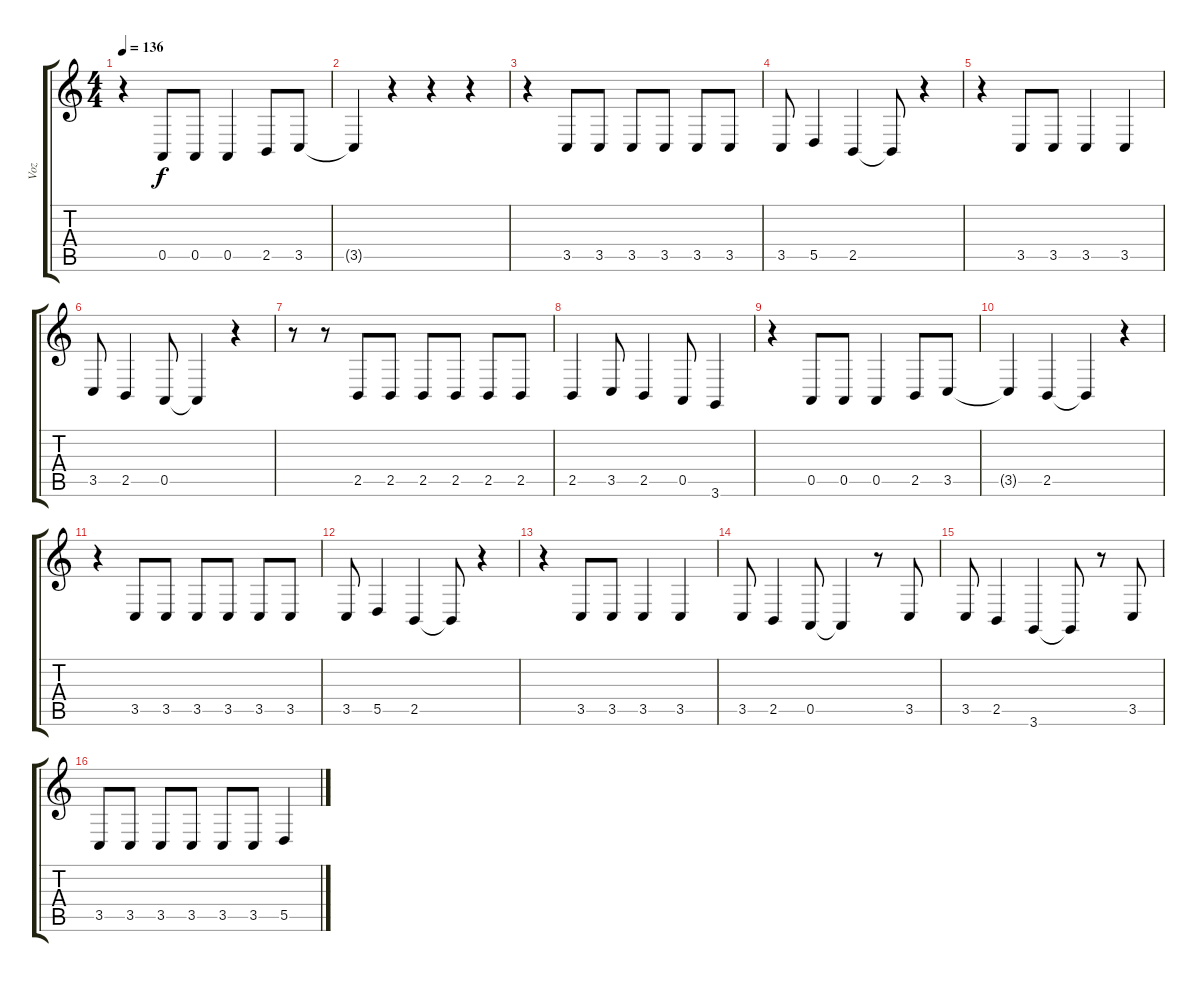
\track ("Voz" "Voz") {instrument stringensemble1}
\staff {score tabs}
\tuning (E4 B3 G3 D3 A2 E2) {hide}
\ts (4 4)
\tempo 136
\clef g2
\ks c
r.4{dy f} 0.5.8 0.5.8 0.5.4 2.5.8 3.5.8 |
3.5{t}.4 r.4 r.4 r.4 |
r.4 3.5.8 3.5.8 3.5.8 3.5.8 3.5.8 3.5.8 |
3.5.8 5.5.4 2.5.4 2.5{t}.8 r.4 |
r.4 3.5.8 3.5.8 3.5.4 3.5.4 |
3.5.8 2.5.4 0.5.8 0.5{t}.4 r.4 |
r.8 r.8 2.5.8 2.5.8 2.5.8 2.5.8 2.5.8 2.5.8 |
2.5.4 3.5.8 2.5.4 0.5.8 3.6.4 |
r.4 0.5.8 0.5.8 0.5.4 2.5.8 3.5.8 |
3.5{t}.4 2.5.4 2.5{t}.4 r.4 |
r.4 3.5.8 3.5.8 3.5.8 3.5.8 3.5.8 3.5.8 |
3.5.8 5.5.4 2.5.4 2.5{t}.8 r.4 |
r.4 3.5.8 3.5.8 3.5.4 3.5.4 |
3.5.8 2.5.4 0.5.8 0.5{t}.4 r.8 3.5.8 |
3.5.8 2.5.4 3.6.4 3.6{t}.8 r.8 3.5.8 |
3.5.8 3.5.8 3.5.8 3.5.8 3.5.8 3.5.8 5.5.4
